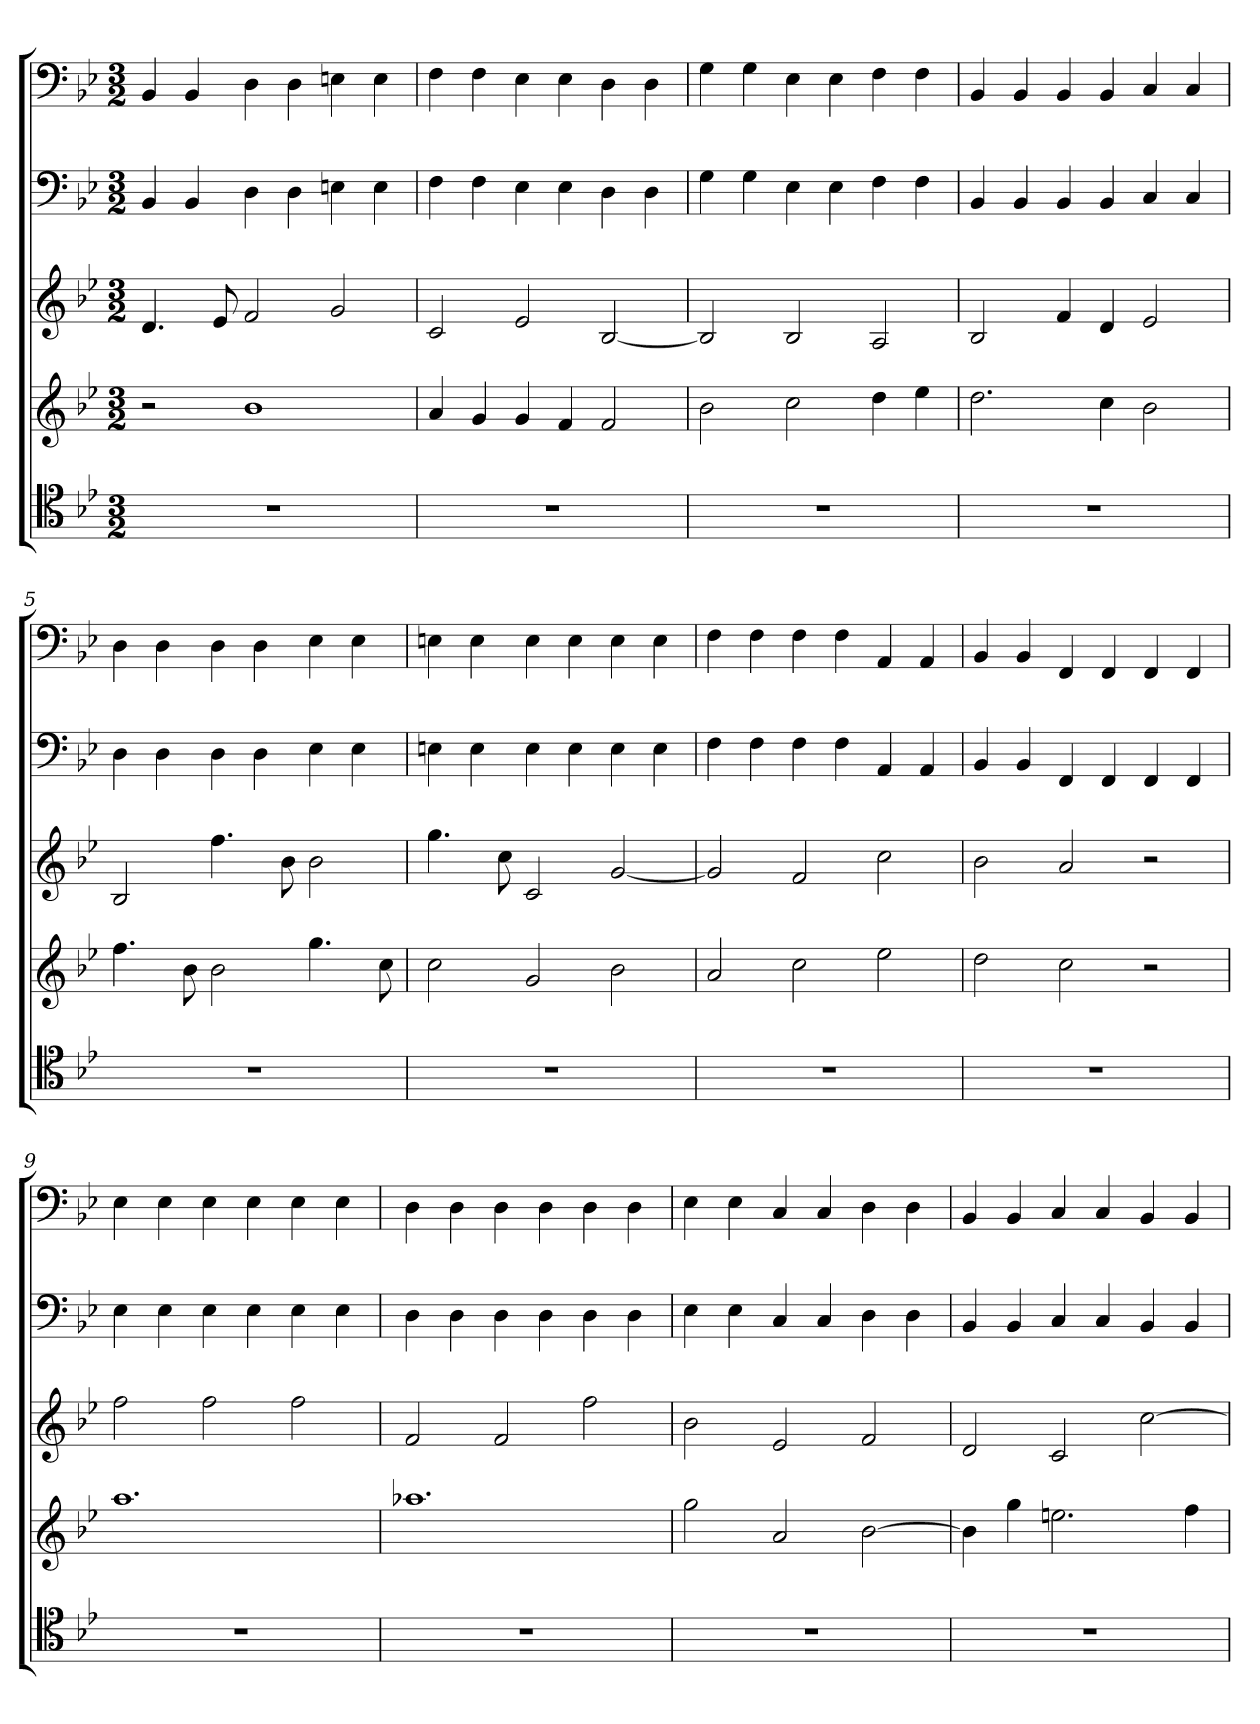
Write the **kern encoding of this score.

**kern	**kern	**kern	**kern	**kern
*part5	*part4	*part3	*part2	*part1
*staff5	*staff4	*staff3	*staff2	*staff1
*clefC4	*	*	*clefF4	*clefF4
*k[b-e-]	*k[b-e-]	*k[b-e-]	*k[b-e-]	*k[b-e-]
*B-:	*B-:	*B-:	*B-:	*B-:
*M3/2	*M3/2	*M3/2	*M3/2	*M3/2
=1	=1	=1	=1	=1
1.r	2r	4.d	4BB-	4BB-
.	.	.	4BB-	4BB-
.	.	8e-	.	.
.	1b-	2f	4D	4D
.	.	.	4D	4D
.	.	2g	4En	4En
.	.	.	4E	4E
=2	=2	=2	=2	=2
1.r	4a	2c	4F	4F
.	4g	.	4F	4F
.	4g	2e-	4E-	4E-
.	4f	.	4E-	4E-
.	2f	[2B-	4D	4D
.	.	.	4D	4D
=3	=3	=3	=3	=3
1.r	2b-	2B-]	4G	4G
.	.	.	4G	4G
.	2cc	2B-	4E-	4E-
.	.	.	4E-	4E-
.	4dd	2A	4F	4F
.	4ee-	.	4F	4F
=4	=4	=4	=4	=4
1.r	2.dd	2B-	4BB-	4BB-
.	.	.	4BB-	4BB-
.	.	4f	4BB-	4BB-
.	4cc	4d	4BB-	4BB-
.	2b-	2e-	4C	4C
.	.	.	4C	4C
=5	=5	=5	=5	=5
1.r	4.ff	2B-	4D	4D
.	.	.	4D	4D
.	8b-	.	.	.
.	2b-	4.ff	4D	4D
.	.	.	4D	4D
.	.	8b-	.	.
.	4.gg	2b-	4E-	4E-
.	.	.	4E-	4E-
.	8cc	.	.	.
=6	=6	=6	=6	=6
1.r	2cc	4.gg	4En	4En
.	.	.	4E	4E
.	.	8cc	.	.
.	2g	2c	4E	4E
.	.	.	4E	4E
.	2b-	[2g	4E	4E
.	.	.	4E	4E
=7	=7	=7	=7	=7
1.r	2a	2g]	4F	4F
.	.	.	4F	4F
.	2cc	2f	4F	4F
.	.	.	4F	4F
.	2ee-	2cc	4AA	4AA
.	.	.	4AA	4AA
=8	=8	=8	=8	=8
1.r	2dd	2b-	4BB-	4BB-
.	.	.	4BB-	4BB-
.	2cc	2a	4FF	4FF
.	.	.	4FF	4FF
.	2r	2r	4FF	4FF
.	.	.	4FF	4FF
=9	=9	=9	=9	=9
1.r	1.aa	2ff	4E-	4E-
.	.	.	4E-	4E-
.	.	2ff	4E-	4E-
.	.	.	4E-	4E-
.	.	2ff	4E-	4E-
.	.	.	4E-	4E-
=10	=10	=10	=10	=10
1.r	1.aa-X	2f	4D	4D
.	.	.	4D	4D
.	.	2f	4D	4D
.	.	.	4D	4D
.	.	2ff	4D	4D
.	.	.	4D	4D
=11	=11	=11	=11	=11
1.r	2gg	2b-	4E-	4E-
.	.	.	4E-	4E-
.	2a	2e-	4C	4C
.	.	.	4C	4C
.	[2b-	2f	4D	4D
.	.	.	4D	4D
=12	=12	=12	=12	=12
1.r	4b-]	2d	4BB-	4BB-
.	4gg	.	4BB-	4BB-
.	2.een	2c	4C	4C
.	.	.	4C	4C
.	.	[2cc	4BB-	4BB-
.	4ff	.	4BB-	4BB-
=	=	=	=	=
*-	*-	*-	*-	*-
